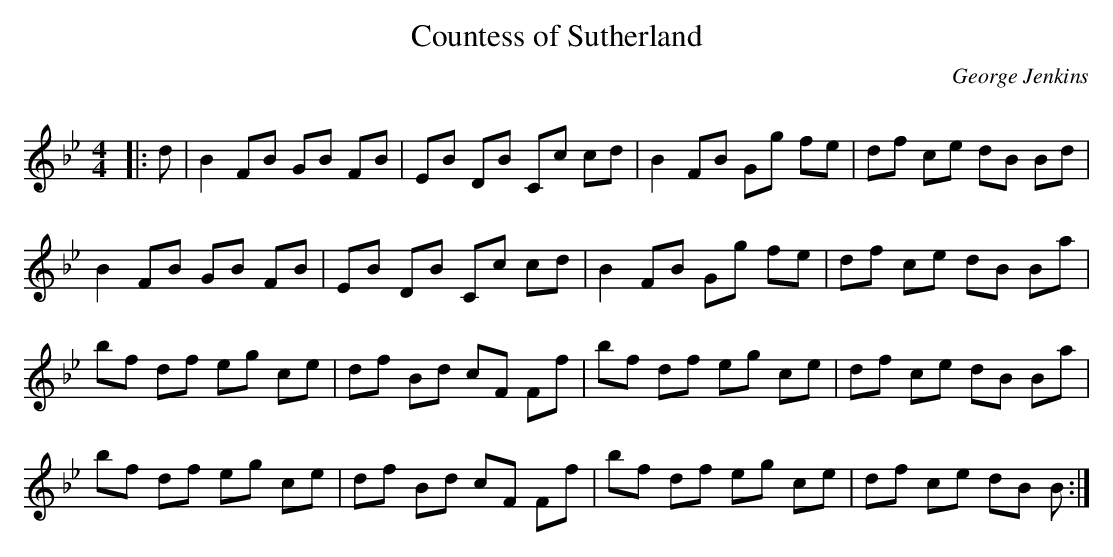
X:1
T: Countess of Sutherland
C:George Jenkins
Q: 232
K:Bb
M:4/4
L:1/8
|:d|B2 FB GB FB|EB DB Cc cd|B2 FB Gg fe|df ce dB Bd|
B2 FB GB FB|EB DB Cc cd|B2 FB Gg fe|df ce dB Ba|
bf df eg ce|df Bd cF Ff|bf df eg ce|df ce dB Ba|
bf df eg ce|df Bd cF Ff|bf df eg ce|df ce dB B:|
